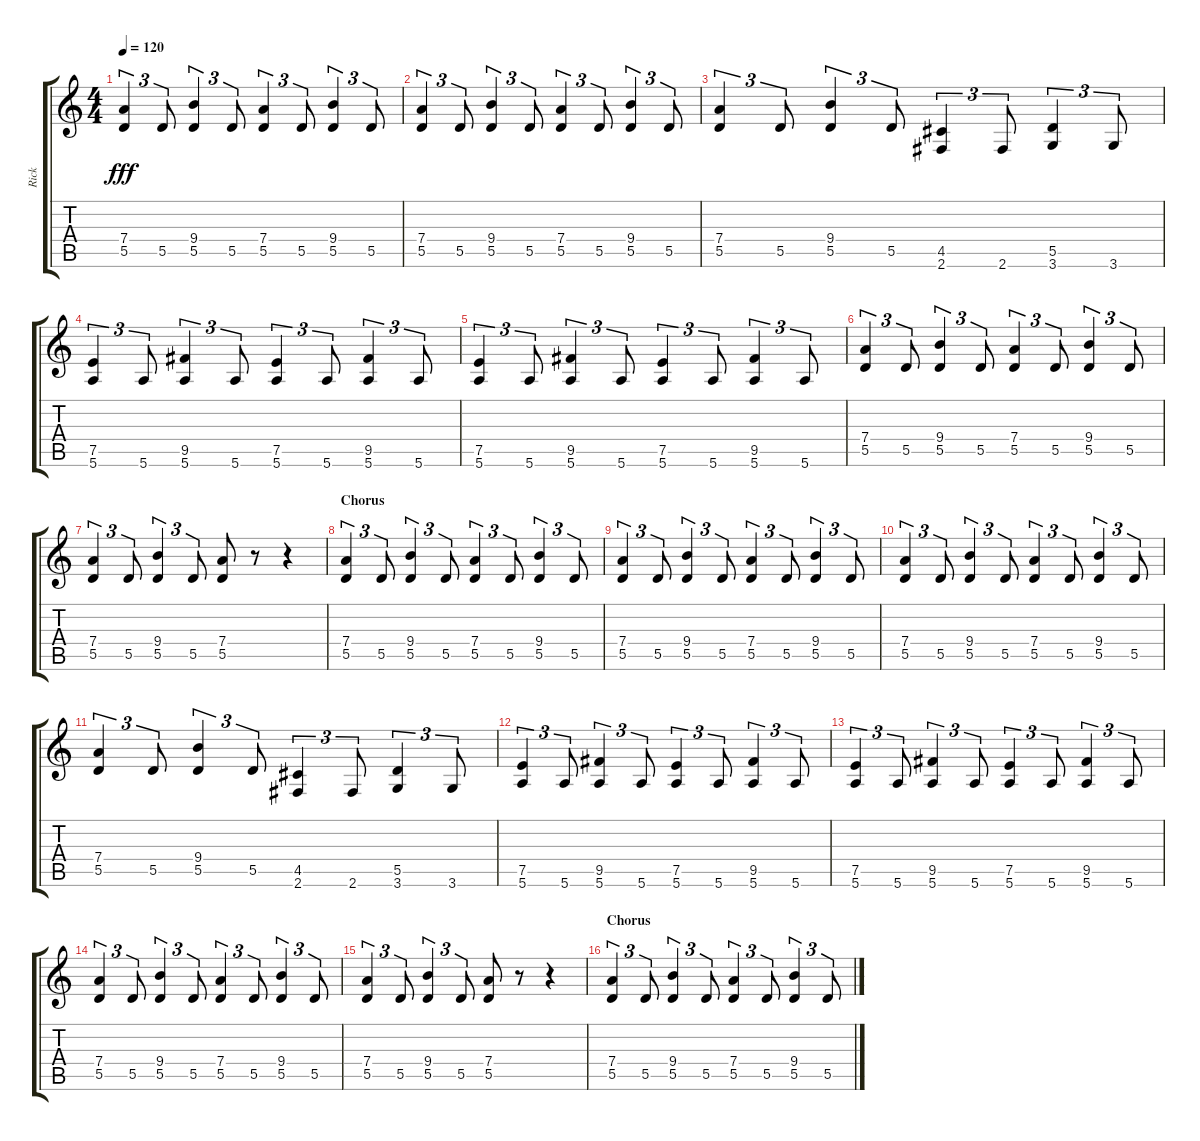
\track ("Rick" "Rick") {instrument overdrivenguitar}
\staff {score tabs}
\tuning (E4 B3 G3 D3 A2 E2) {hide}
\ts (4 4)
\tempo 120
\clef g2
\ks c
(7.4 5.5).4{tu (3 2) dy fff} 5.5.8{tu (3 2)} (9.4 5.5).4{tu (3 2)} 5.5.8{tu (3 2)} (7.4 5.5).4{tu (3 2)} 5.5.8{tu (3 2)} (9.4 5.5).4{tu (3 2)} 5.5.8{tu (3 2)} |
(7.4 5.5).4{tu (3 2)} 5.5.8{tu (3 2)} (9.4 5.5).4{tu (3 2)} 5.5.8{tu (3 2)} (7.4 5.5).4{tu (3 2)} 5.5.8{tu (3 2)} (9.4 5.5).4{tu (3 2)} 5.5.8{tu (3 2)} |
(7.4 5.5).4{tu (3 2)} 5.5.8{tu (3 2)} (9.4 5.5).4{tu (3 2)} 5.5.8{tu (3 2)} (4.5 2.6).4{tu (3 2)} 2.6.8{tu (3 2)} (5.5 3.6).4{tu (3 2)} 3.6.8{tu (3 2)} |
(7.5 5.6).4{tu (3 2)} 5.6.8{tu (3 2)} (9.5 5.6).4{tu (3 2)} 5.6.8{tu (3 2)} (7.5 5.6).4{tu (3 2)} 5.6.8{tu (3 2)} (9.5 5.6).4{tu (3 2)} 5.6.8{tu (3 2)} |
(7.5 5.6).4{tu (3 2)} 5.6.8{tu (3 2)} (9.5 5.6).4{tu (3 2)} 5.6.8{tu (3 2)} (7.5 5.6).4{tu (3 2)} 5.6.8{tu (3 2)} (9.5 5.6).4{tu (3 2)} 5.6.8{tu (3 2)} |
(7.4 5.5).4{tu (3 2)} 5.5.8{tu (3 2)} (9.4 5.5).4{tu (3 2)} 5.5.8{tu (3 2)} (7.4 5.5).4{tu (3 2)} 5.5.8{tu (3 2)} (9.4 5.5).4{tu (3 2)} 5.5.8{tu (3 2)} |
(7.4 5.5).4{tu (3 2)} 5.5.8{tu (3 2)} (9.4 5.5).4{tu (3 2)} 5.5.8{tu (3 2)} (7.4 5.5).8 r.8 r.4 |
\section ("" "Chorus")
(7.4 5.5).4{tu (3 2)} 5.5.8{tu (3 2)} (9.4 5.5).4{tu (3 2)} 5.5.8{tu (3 2)} (7.4 5.5).4{tu (3 2)} 5.5.8{tu (3 2)} (9.4 5.5).4{tu (3 2)} 5.5.8{tu (3 2)} |
(7.4 5.5).4{tu (3 2)} 5.5.8{tu (3 2)} (9.4 5.5).4{tu (3 2)} 5.5.8{tu (3 2)} (7.4 5.5).4{tu (3 2)} 5.5.8{tu (3 2)} (9.4 5.5).4{tu (3 2)} 5.5.8{tu (3 2)} |
(7.4 5.5).4{tu (3 2)} 5.5.8{tu (3 2)} (9.4 5.5).4{tu (3 2)} 5.5.8{tu (3 2)} (7.4 5.5).4{tu (3 2)} 5.5.8{tu (3 2)} (9.4 5.5).4{tu (3 2)} 5.5.8{tu (3 2)} |
(7.4 5.5).4{tu (3 2)} 5.5.8{tu (3 2)} (9.4 5.5).4{tu (3 2)} 5.5.8{tu (3 2)} (4.5 2.6).4{tu (3 2)} 2.6.8{tu (3 2)} (5.5 3.6).4{tu (3 2)} 3.6.8{tu (3 2)} |
(7.5 5.6).4{tu (3 2)} 5.6.8{tu (3 2)} (9.5 5.6).4{tu (3 2)} 5.6.8{tu (3 2)} (7.5 5.6).4{tu (3 2)} 5.6.8{tu (3 2)} (9.5 5.6).4{tu (3 2)} 5.6.8{tu (3 2)} |
(7.5 5.6).4{tu (3 2)} 5.6.8{tu (3 2)} (9.5 5.6).4{tu (3 2)} 5.6.8{tu (3 2)} (7.5 5.6).4{tu (3 2)} 5.6.8{tu (3 2)} (9.5 5.6).4{tu (3 2)} 5.6.8{tu (3 2)} |
(7.4 5.5).4{tu (3 2)} 5.5.8{tu (3 2)} (9.4 5.5).4{tu (3 2)} 5.5.8{tu (3 2)} (7.4 5.5).4{tu (3 2)} 5.5.8{tu (3 2)} (9.4 5.5).4{tu (3 2)} 5.5.8{tu (3 2)} |
(7.4 5.5).4{tu (3 2)} 5.5.8{tu (3 2)} (9.4 5.5).4{tu (3 2)} 5.5.8{tu (3 2)} (7.4 5.5).8 r.8 r.4 |
\section ("" "Chorus")
(7.4 5.5).4{tu (3 2)} 5.5.8{tu (3 2)} (9.4 5.5).4{tu (3 2)} 5.5.8{tu (3 2)} (7.4 5.5).4{tu (3 2)} 5.5.8{tu (3 2)} (9.4 5.5).4{tu (3 2)} 5.5.8{tu (3 2)}
